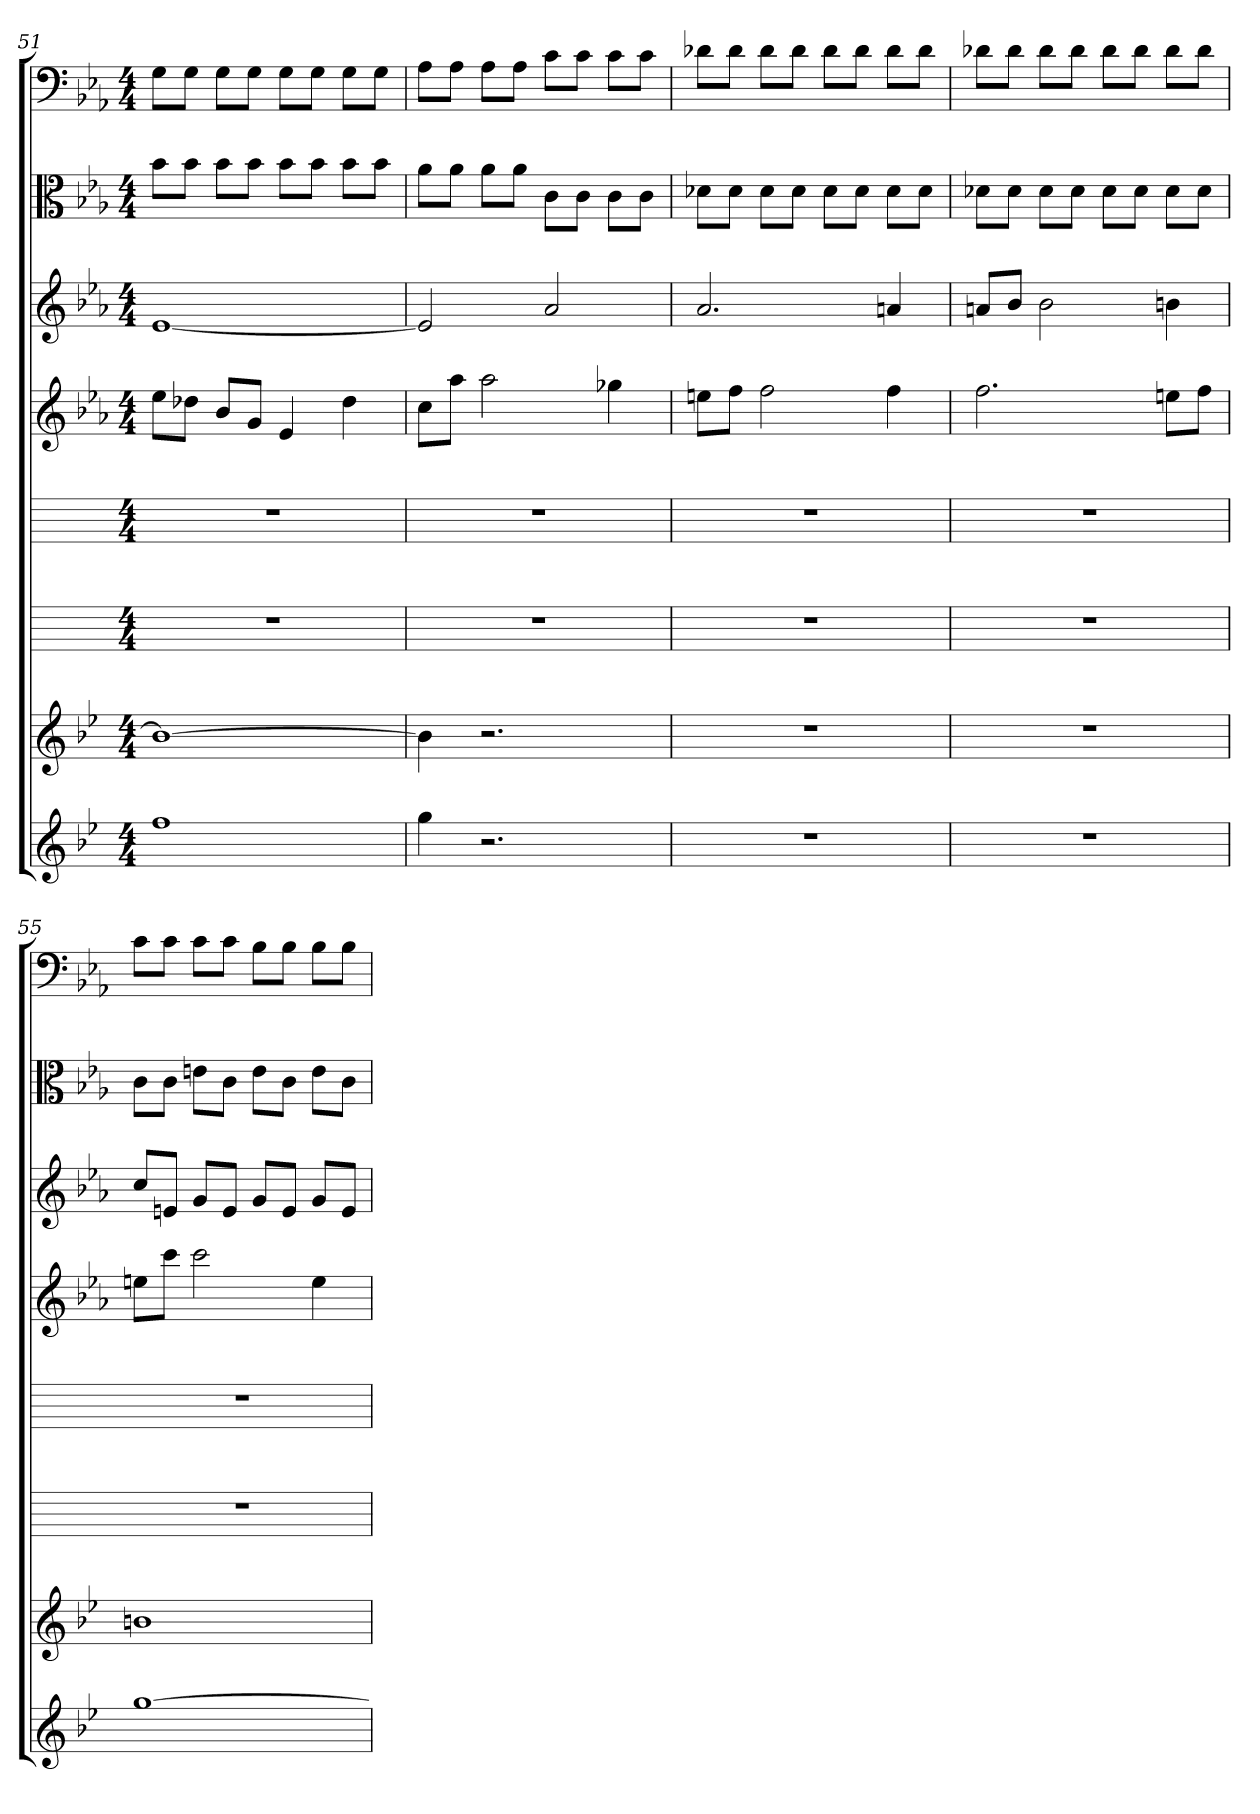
**kern	**kern	**kern	**kern	**kern	**kern	**kern	**kern
*part8	*part7	*part6	*part5	*part4	*part3	*part2	*part1
*staff8	*staff7	*staff6	*staff5	*staff4	*staff3	*staff2	*staff1
*	*	*	*	*	*	*clefC3	*clefF4
*k[b-e-]	*k[b-e-]	*k[]	*k[]	*k[b-e-a-]	*k[b-e-a-]	*k[b-e-a-]	*k[b-e-a-]
*M4/4	*M4/4	*M4/4	*M4/4	*M4/4	*M4/4	*M4/4	*M4/4
=51	=51	=51	=51	=51	=51	=51	=51
1ff	1b-_	1r	1r	8ee-L	[1e-	8b-\L	8G\L
.	.	.	.	8dd-XJ	.	8b-\J	8G\J
.	.	.	.	8b-L	.	8b-\L	8G\L
.	.	.	.	8gJ	.	8b-\J	8G\J
.	.	.	.	4e-	.	8b-\L	8G\L
.	.	.	.	.	.	8b-\J	8G\J
.	.	.	.	4dd-	.	8b-\L	8G\L
.	.	.	.	.	.	8b-\J	8G\J
=52	=52	=52	=52	=52	=52	=52	=52
4gg	4b-]	1r	1r	8ccL	2e-]	8a-\L	8A-\L
.	.	.	.	8aa-J	.	8a-\J	8A-\J
2.r	2.r	.	.	2aa-	.	8a-\L	8A-\L
.	.	.	.	.	.	8a-\J	8A-\J
.	.	.	.	.	2a-	8c\L	8c\L
.	.	.	.	.	.	8c\J	8c\J
.	.	.	.	4gg-X	.	8c\L	8c\L
.	.	.	.	.	.	8c\J	8c\J
=53	=53	=53	=53	=53	=53	=53	=53
1r	1r	1r	1r	8eenL	2.a-	8d-X\L	8d-X\L
.	.	.	.	8ffJ	.	8d-\J	8d-\J
.	.	.	.	2ff	.	8d-\L	8d-\L
.	.	.	.	.	.	8d-\J	8d-\J
.	.	.	.	.	.	8d-\L	8d-\L
.	.	.	.	.	.	8d-\J	8d-\J
.	.	.	.	4ff	4an	8d-\L	8d-\L
.	.	.	.	.	.	8d-\J	8d-\J
=54	=54	=54	=54	=54	=54	=54	=54
1r	1r	1r	1r	2.ff	8anL	8d-X\L	8d-X\L
.	.	.	.	.	8b-J	8d-\J	8d-\J
.	.	.	.	.	2b-	8d-\L	8d-\L
.	.	.	.	.	.	8d-\J	8d-\J
.	.	.	.	.	.	8d-\L	8d-\L
.	.	.	.	.	.	8d-\J	8d-\J
.	.	.	.	8eenL	4bn	8d-\L	8d-\L
.	.	.	.	8ffJ	.	8d-\J	8d-\J
=55	=55	=55	=55	=55	=55	=55	=55
[1gg	1bn	1r	1r	8eenL	8ccL	8c\L	8c\L
.	.	.	.	8cccJ	8enJ	8c\J	8c\J
.	.	.	.	2ccc	8gL	8en\L	8c\L
.	.	.	.	.	8eJ	8c\J	8c\J
.	.	.	.	.	8gL	8e\L	8B-\L
.	.	.	.	.	8eJ	8c\J	8B-\J
.	.	.	.	4ee	8gL	8e\L	8B-\L
.	.	.	.	.	8eJ	8c\J	8B-\J
=	=	=	=	=	=	=	=
*-	*-	*-	*-	*-	*-	*-	*-
